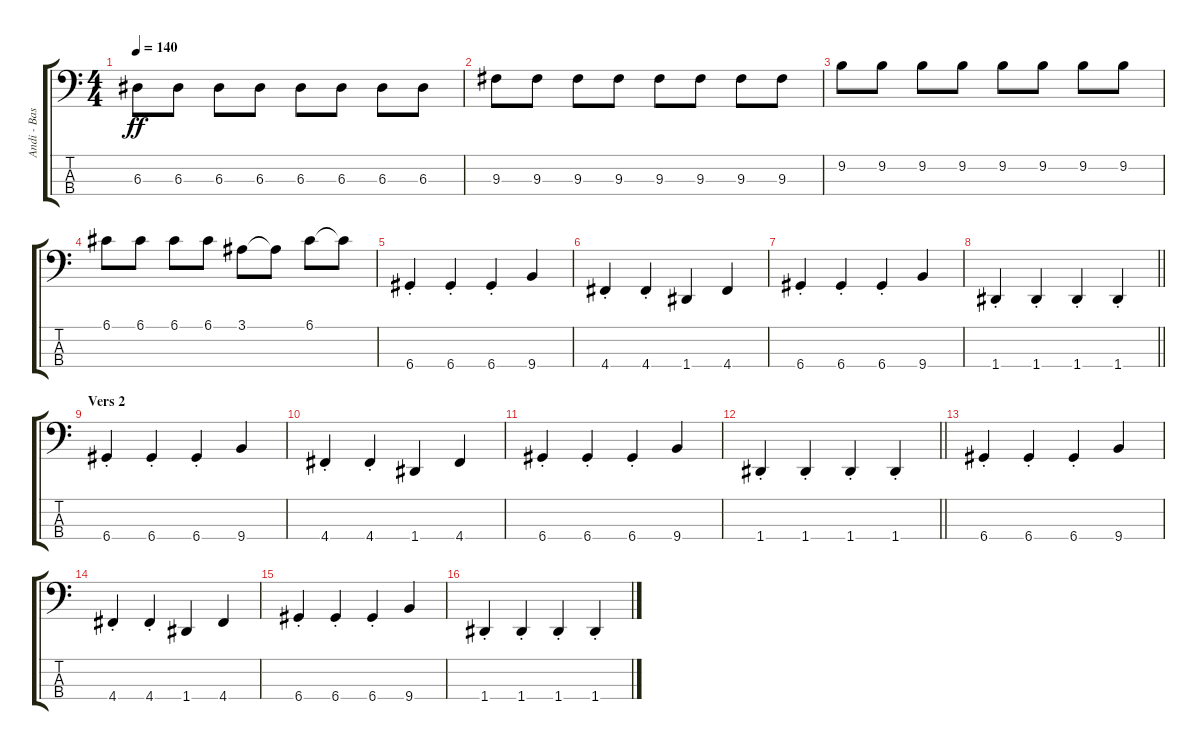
\track ("Andi - Bass" "Andi - Bas") {instrument electricbassfinger}
\staff {score tabs}
\tuning (G2 D2 A1 D1) {hide}
\ts (4 4)
\tempo 140
\clef f4
\ks c
6.3.8{dy ff} 6.3.8 6.3.8 6.3.8 6.3.8 6.3.8 6.3.8 6.3.8 |
9.3.8 9.3.8 9.3.8 9.3.8 9.3.8 9.3.8 9.3.8 9.3.8 |
9.2.8 9.2.8 9.2.8 9.2.8 9.2.8 9.2.8 9.2.8 9.2.8 |
6.1.8 6.1.8 6.1.8 6.1.8 3.1.8 3.1{t}.8 6.1.8 6.1{t}.8 |
6.4{st}.4 6.4{st}.4 6.4{st}.4 9.4.4 |
4.4{st}.4 4.4{st}.4 1.4.4 4.4.4 |
6.4{st}.4 6.4{st}.4 6.4{st}.4 9.4.4 |
\barLineRight lightlight
1.4{st}.4 1.4{st}.4 1.4{st}.4 1.4{st}.4 |
\section ("" "Vers 2")
6.4{st}.4 6.4{st}.4 6.4{st}.4 9.4.4 |
4.4{st}.4 4.4{st}.4 1.4.4 4.4.4 |
6.4{st}.4 6.4{st}.4 6.4{st}.4 9.4.4 |
\barLineRight lightlight
1.4{st}.4 1.4{st}.4 1.4{st}.4 1.4{st}.4 |
6.4{st}.4 6.4{st}.4 6.4{st}.4 9.4.4 |
4.4{st}.4 4.4{st}.4 1.4.4 4.4.4 |
6.4{st}.4 6.4{st}.4 6.4{st}.4 9.4.4 |
1.4{st}.4 1.4{st}.4 1.4{st}.4 1.4{st}.4
